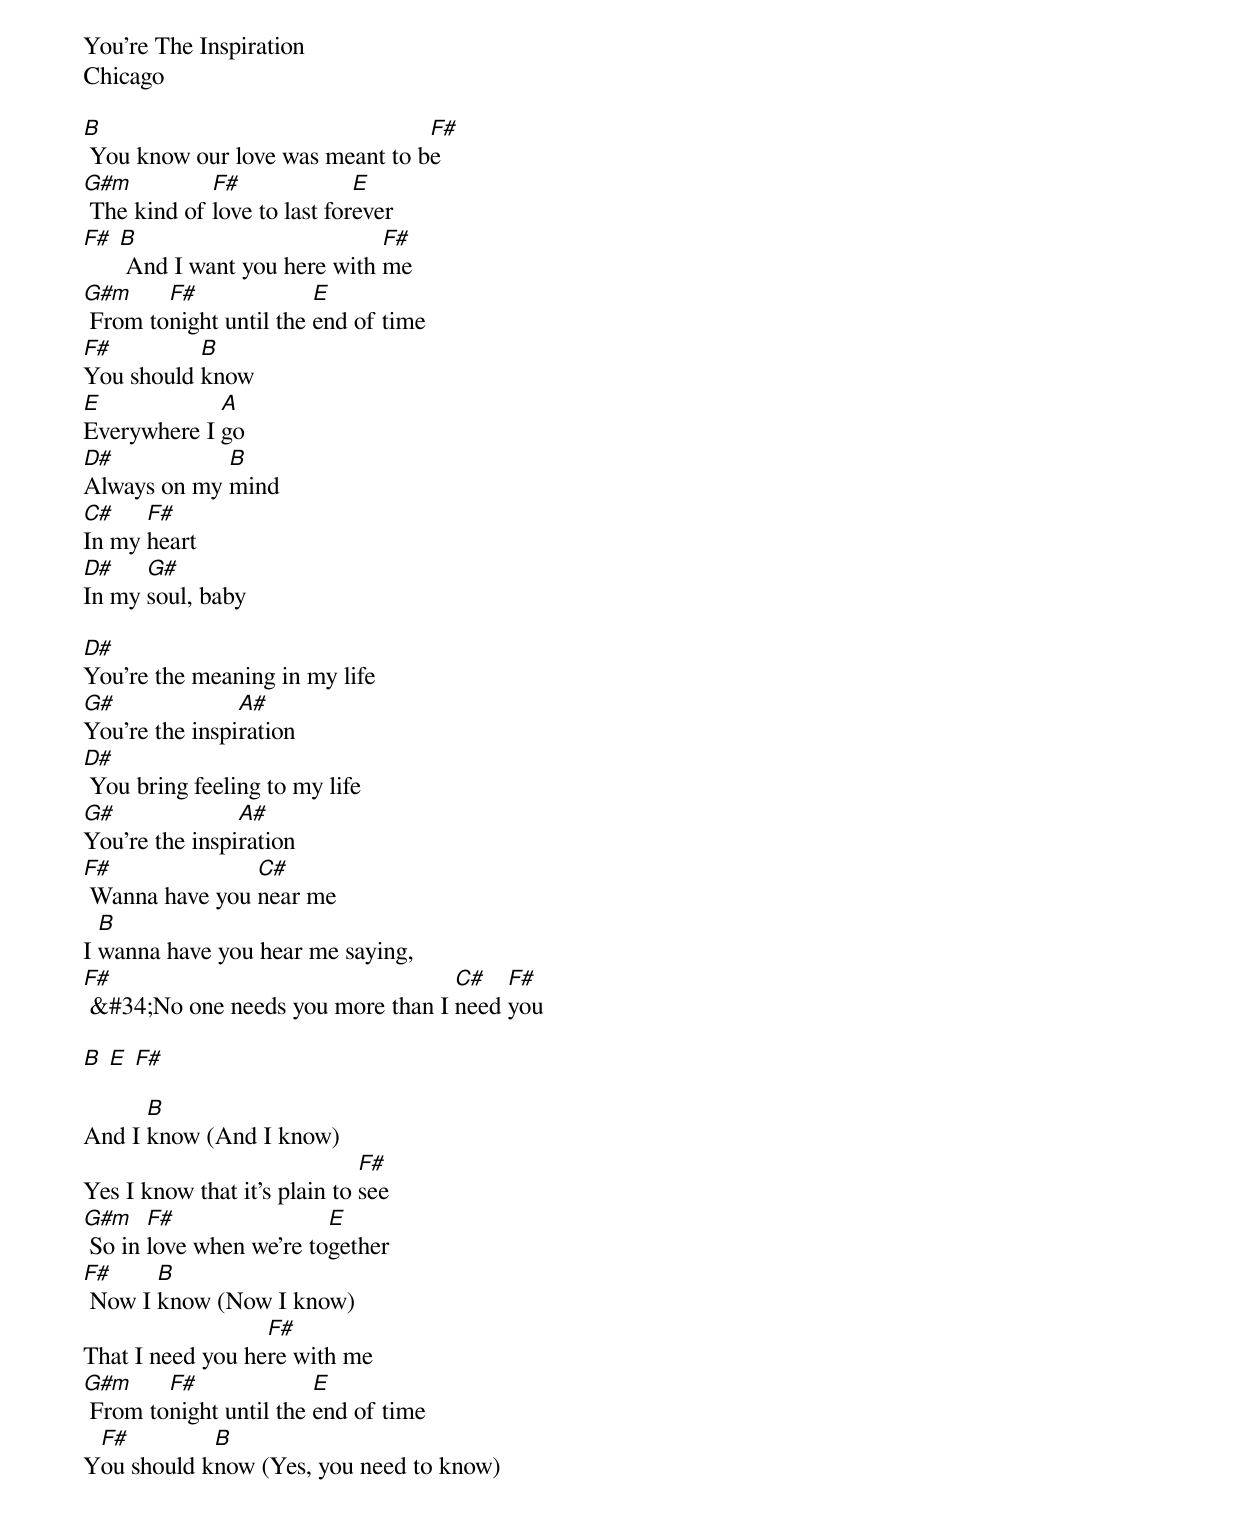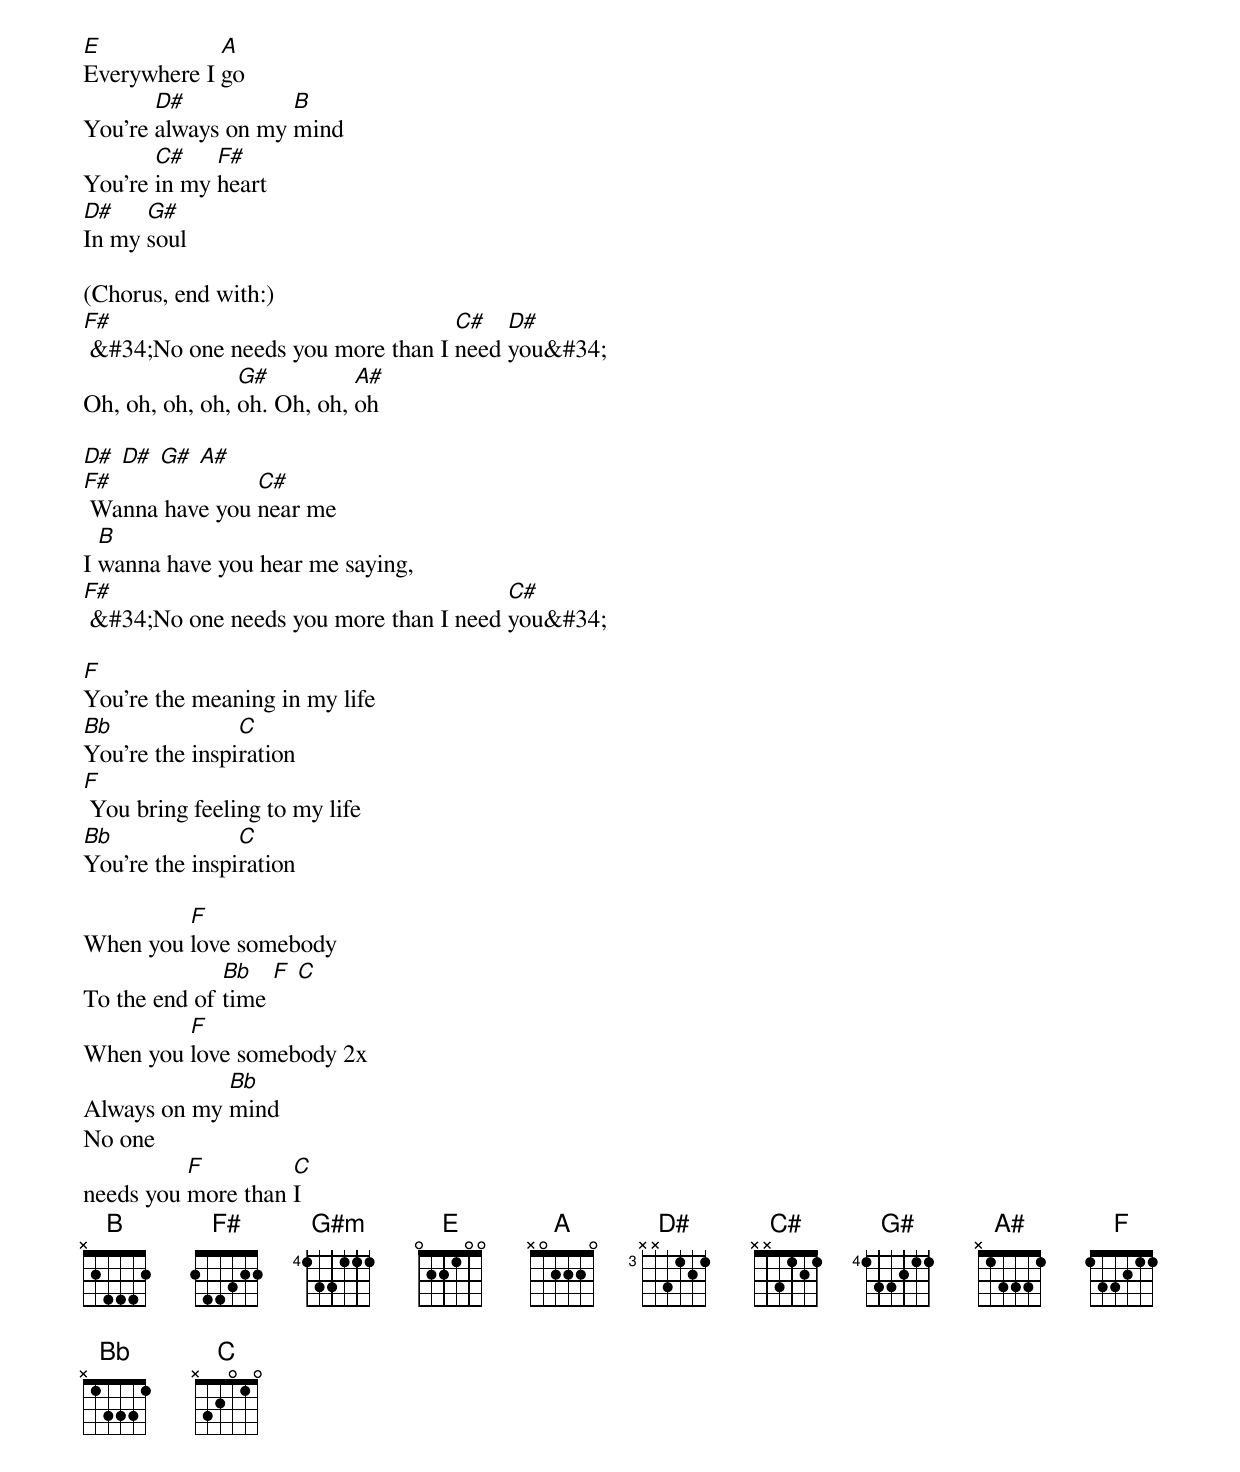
You're The Inspiration
Chicago

[B] You know our love was meant to b[F#]e
[G#m] The kind of [F#]love to last for[E]ever
[F#] [B] And I want you here with [F#]me
[G#m] From to[F#]night until the [E]end of time
[F#]You should [B]know
[E]Everywhere I [A]go
[D#]Always on my [B]mind
[C#]In my [F#]heart
[D#]In my [G#]soul, baby

[D#]You're the meaning in my life
[G#]You're the inspi[A#]ration
[D#] You bring feeling to my life
[G#]You're the inspi[A#]ration
[F#] Wanna have you [C#]near me
I [B]wanna have you hear me saying,
[F#] &#34;No one needs you more than I [C#]need [F#]you

[B] [E] [F#]

And I [B]know (And I know)
Yes I know that it's plain to [F#]see
[G#m] So in [F#]love when we're to[E]gether
[F#] Now I [B]know (Now I know)
That I need you he[F#]re with me
[G#m] From to[F#]night until the [E]end of time
Y[F#]ou should k[B]now (Yes, you need to know)
[E]Everywhere I [A]go
You're [D#]always on my [B]mind
You're [C#]in my [F#]heart
[D#]In my [G#]soul

(Chorus, end with:)
[F#] &#34;No one needs you more than I [C#]need [D#]you&#34;
Oh, oh, oh, oh, [G#]oh. Oh, oh, [A#]oh

[D#] [D#] [G#] [A#]
[F#] Wanna have you [C#]near me
I [B]wanna have you hear me saying,
[F#] &#34;No one needs you more than I need [C#]you&#34;

[F]You're the meaning in my life
[Bb]You're the inspi[C]ration
[F] You bring feeling to my life
[Bb]You're the inspi[C]ration

When you [F]love somebody
To the end of [Bb]time [F] [C]
When you [F]love somebody 2x
Always on my [Bb]mind
No one
needs you [F]more than [C]I
